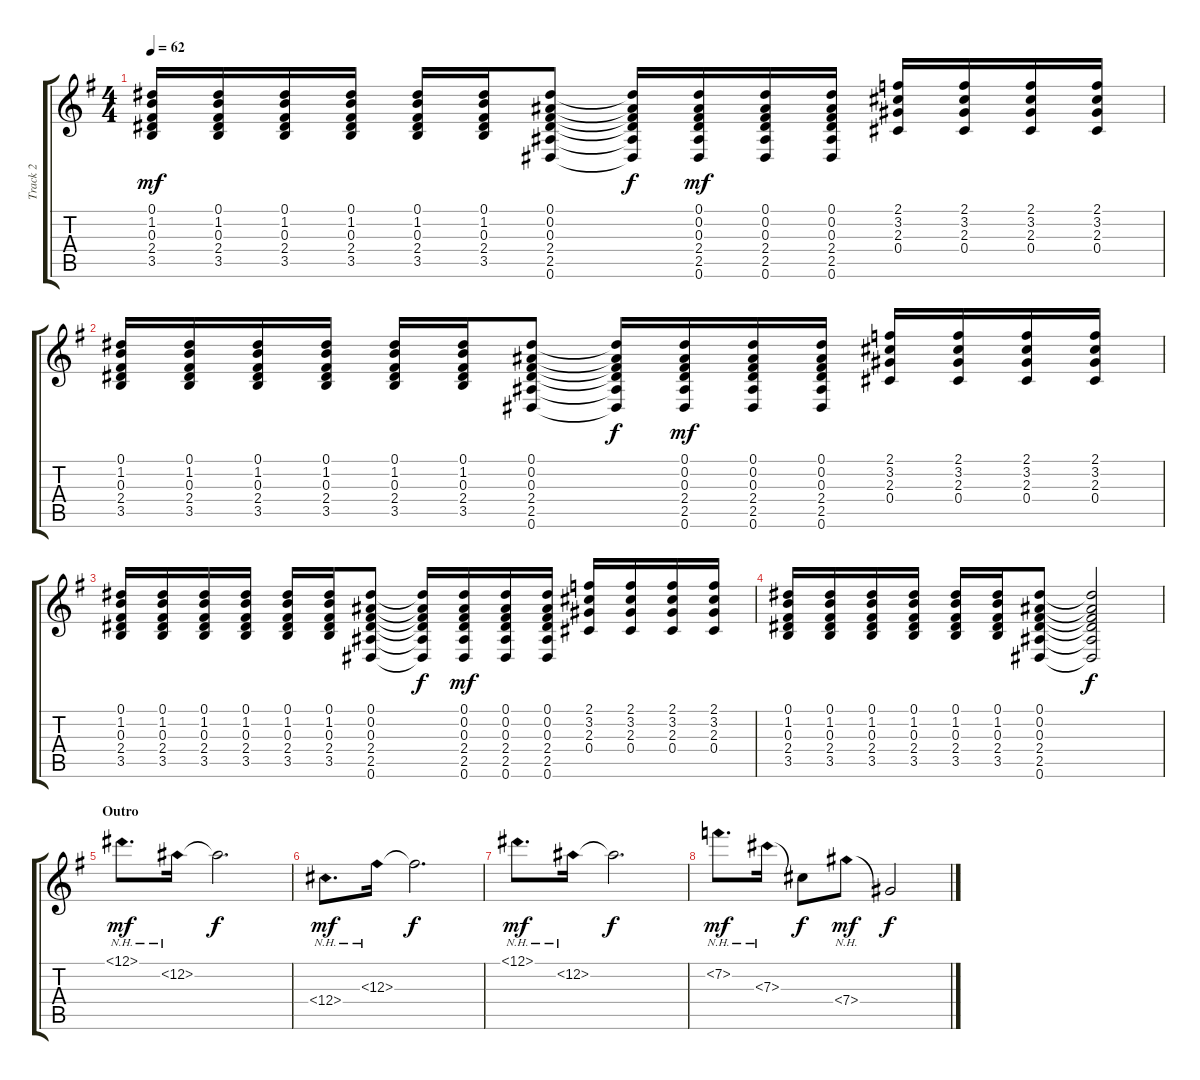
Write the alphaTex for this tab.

\track ("Track 2" "Track 2") {instrument electricguitarclean}
\staff {score tabs}
\tuning (Eb4 Bb3 Gb3 Db3 Ab2 Eb2) {hide}
\ts (4 4)
\tempo 62
\clef g2
\ks g
(0.1 1.2 0.3 2.4 3.5).16{dy mf} (0.1 1.2 0.3 2.4 3.5).16 (0.1 1.2 0.3 2.4 3.5).16 (0.1 1.2 0.3 2.4 3.5).16 (0.1 1.2 0.3 2.4 3.5).16 (0.1 1.2 0.3 2.4 3.5).16 (0.1 0.2 0.3 2.4 2.5 0.6).8 (0.1{t} 0.2{t} 0.3{t} 2.4{t} 2.5{t} 0.6{t}).16{dy f} (0.1 0.2 0.3 2.4 2.5 0.6).16{dy mf} (0.1 0.2 0.3 2.4 2.5 0.6).16 (0.1 0.2 0.3 2.4 2.5 0.6).16 (2.1 3.2 2.3 0.4).16 (2.1 3.2 2.3 0.4).16 (2.1 3.2 2.3 0.4).16 (2.1 3.2 2.3 0.4).16 |
(0.1 1.2 0.3 2.4 3.5).16 (0.1 1.2 0.3 2.4 3.5).16 (0.1 1.2 0.3 2.4 3.5).16 (0.1 1.2 0.3 2.4 3.5).16 (0.1 1.2 0.3 2.4 3.5).16 (0.1 1.2 0.3 2.4 3.5).16 (0.1 0.2 0.3 2.4 2.5 0.6).8 (0.1{t} 0.2{t} 0.3{t} 2.4{t} 2.5{t} 0.6{t}).16{dy f} (0.1 0.2 0.3 2.4 2.5 0.6).16{dy mf} (0.1 0.2 0.3 2.4 2.5 0.6).16 (0.1 0.2 0.3 2.4 2.5 0.6).16 (2.1 3.2 2.3 0.4).16 (2.1 3.2 2.3 0.4).16 (2.1 3.2 2.3 0.4).16 (2.1 3.2 2.3 0.4).16 |
(0.1 1.2 0.3 2.4 3.5).16 (0.1 1.2 0.3 2.4 3.5).16 (0.1 1.2 0.3 2.4 3.5).16 (0.1 1.2 0.3 2.4 3.5).16 (0.1 1.2 0.3 2.4 3.5).16 (0.1 1.2 0.3 2.4 3.5).16 (0.1 0.2 0.3 2.4 2.5 0.6).8 (0.1{t} 0.2{t} 0.3{t} 2.4{t} 2.5{t} 0.6{t}).16{dy f} (0.1 0.2 0.3 2.4 2.5 0.6).16{dy mf} (0.1 0.2 0.3 2.4 2.5 0.6).16 (0.1 0.2 0.3 2.4 2.5 0.6).16 (2.1 3.2 2.3 0.4).16 (2.1 3.2 2.3 0.4).16 (2.1 3.2 2.3 0.4).16 (2.1 3.2 2.3 0.4).16 |
(0.1 1.2 0.3 2.4 3.5).16 (0.1 1.2 0.3 2.4 3.5).16 (0.1 1.2 0.3 2.4 3.5).16 (0.1 1.2 0.3 2.4 3.5).16 (0.1 1.2 0.3 2.4 3.5).16 (0.1 1.2 0.3 2.4 3.5).16 (0.1 0.2 0.3 2.4 2.5 0.6).8 (0.1{t} 0.2{t} 0.3{t} 2.4{t} 2.5{t} 0.6{t}).2{dy f} |
\section ("" "Outro")
12.1{nh}.8{d dy mf} 12.2{nh}.16 12.2{t}.2{d dy f} |
12.4{nh}.8{d dy mf} 12.3{nh}.16 12.3{t}.2{d dy f} |
12.1{nh}.8{d dy mf} 12.2{nh}.16 12.2{t}.2{d dy f} |
7.2{nh}.8{d dy mf} 7.3{nh}.16 7.3{t}.8{dy f} 7.4{nh}.8{dy mf} 7.4{t}.2{dy f}
